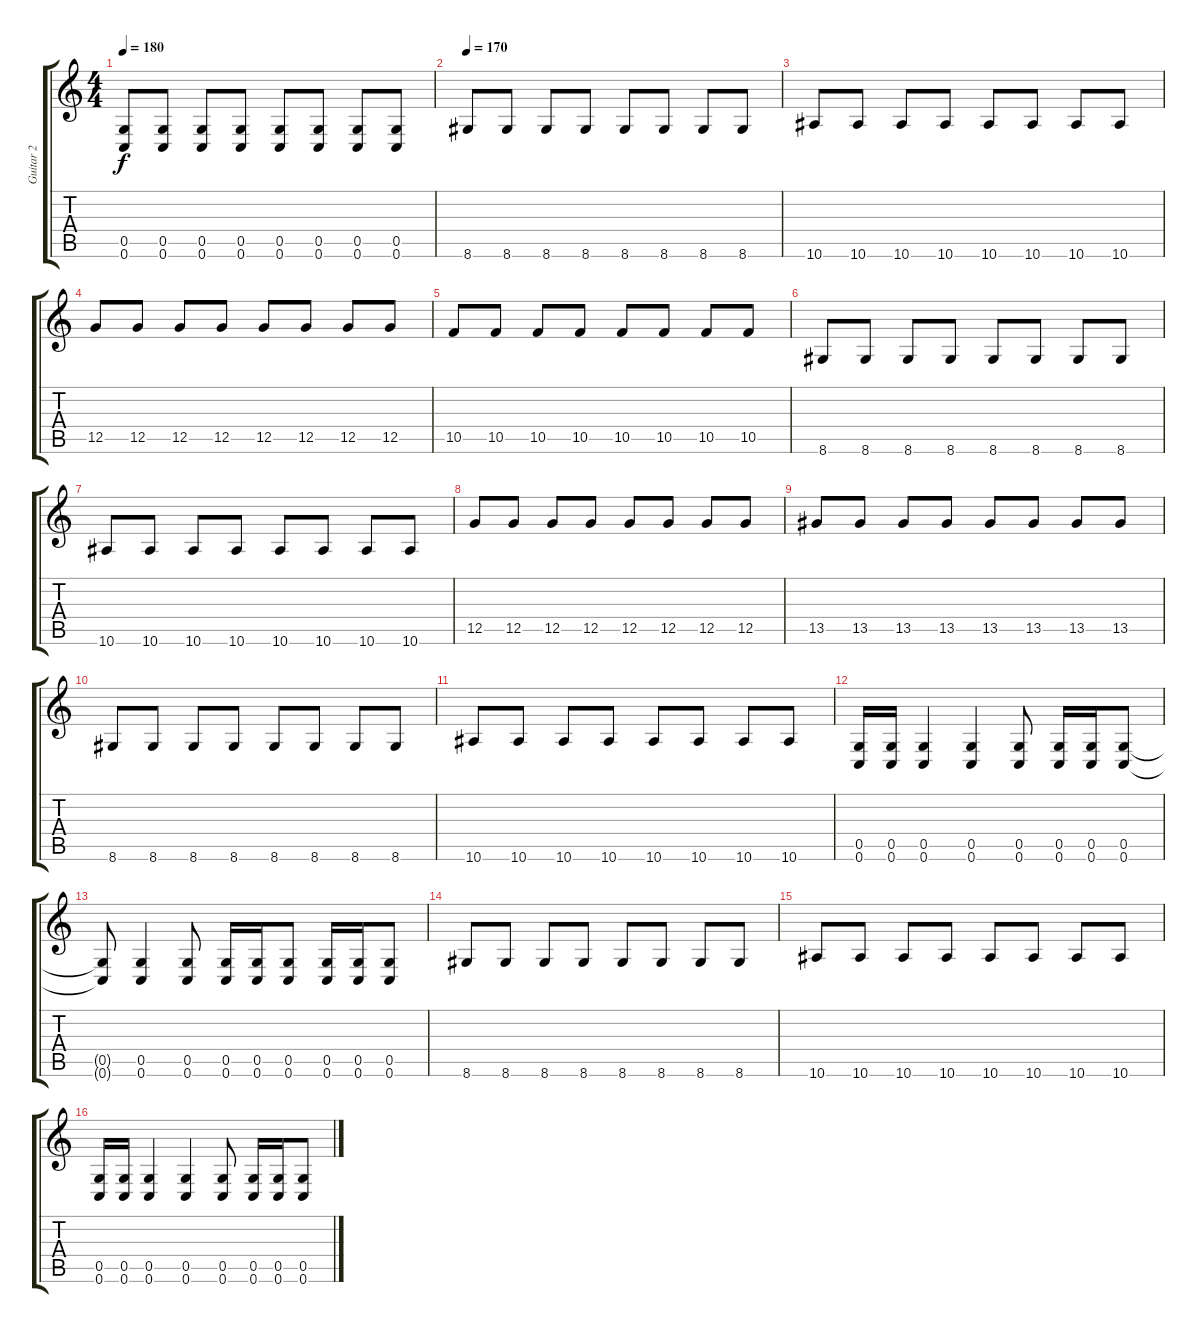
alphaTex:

\track ("Guitar 2" "Guitar 2") {instrument distortionguitar}
\staff {score tabs}
\tuning (D4 A3 F3 C3 G2 C2) {hide}
\ts (4 4)
\tempo 180
\clef g2
\ks c
(0.5 0.6).8{dy f} (0.5 0.6).8 (0.5 0.6).8 (0.5 0.6).8 (0.5 0.6).8 (0.5 0.6).8 (0.5 0.6).8 (0.5 0.6).8 |
\tempo 170
8.6.8 8.6.8 8.6.8 8.6.8 8.6.8 8.6.8 8.6.8 8.6.8 |
10.6.8 10.6.8 10.6.8 10.6.8 10.6.8 10.6.8 10.6.8 10.6.8 |
12.5.8 12.5.8 12.5.8 12.5.8 12.5.8 12.5.8 12.5.8 12.5.8 |
10.5.8 10.5.8 10.5.8 10.5.8 10.5.8 10.5.8 10.5.8 10.5.8 |
8.6.8 8.6.8 8.6.8 8.6.8 8.6.8 8.6.8 8.6.8 8.6.8 |
10.6.8 10.6.8 10.6.8 10.6.8 10.6.8 10.6.8 10.6.8 10.6.8 |
12.5.8 12.5.8 12.5.8 12.5.8 12.5.8 12.5.8 12.5.8 12.5.8 |
13.5.8 13.5.8 13.5.8 13.5.8 13.5.8 13.5.8 13.5.8 13.5.8 |
8.6.8 8.6.8 8.6.8 8.6.8 8.6.8 8.6.8 8.6.8 8.6.8 |
10.6.8 10.6.8 10.6.8 10.6.8 10.6.8 10.6.8 10.6.8 10.6.8 |
(0.5 0.6).16 (0.5 0.6).16 (0.5 0.6).4 (0.5 0.6).4 (0.5 0.6).8 (0.5 0.6).16 (0.5 0.6).16 (0.5 0.6).8 |
(0.5{t} 0.6{t}).8 (0.5 0.6).4 (0.5 0.6).8 (0.5 0.6).16 (0.5 0.6).16 (0.5 0.6).8 (0.5 0.6).16 (0.5 0.6).16 (0.5 0.6).8 |
8.6.8 8.6.8 8.6.8 8.6.8 8.6.8 8.6.8 8.6.8 8.6.8 |
10.6.8 10.6.8 10.6.8 10.6.8 10.6.8 10.6.8 10.6.8 10.6.8 |
(0.5 0.6).16 (0.5 0.6).16 (0.5 0.6).4 (0.5 0.6).4 (0.5 0.6).8 (0.5 0.6).16 (0.5 0.6).16 (0.5 0.6).8
